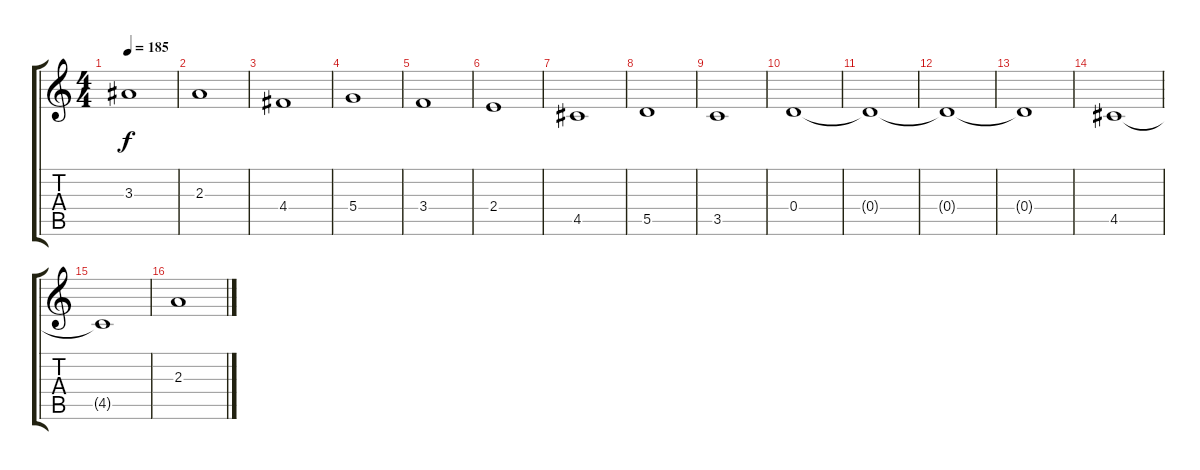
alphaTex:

\track "" {instrument churchorgan}
\staff {score tabs}
\tuning (E5 B4 G4 D4 A3 E3) {hide}
\ts (4 4)
\tempo 185
\clef g2
\ks c
3.3.1{dy f} |
2.3.1 |
4.4.1 |
5.4.1 |
3.4.1 |
2.4.1 |
4.5.1 |
5.5.1 |
3.5.1 |
0.4.1 |
0.4{t}.1 |
0.4{t}.1 |
0.4{t}.1 |
4.5.1 |
4.5{t}.1 |
2.3.1
